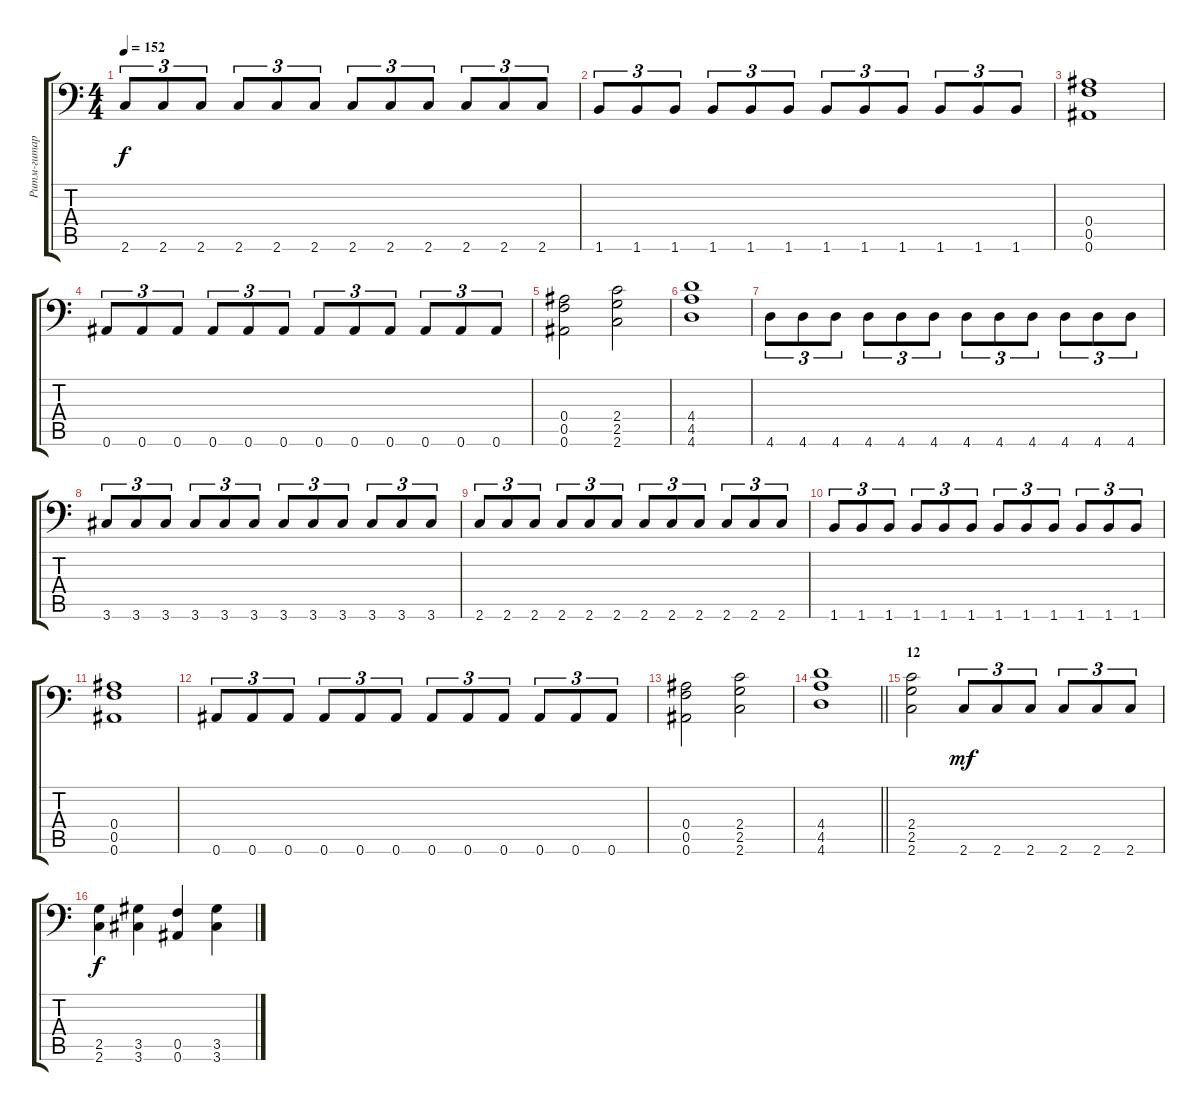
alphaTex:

\track ("Ритм-гитара" "Ритм-гитар") {instrument overdrivenguitar}
\staff {score tabs}
\tuning (C4 G3 Eb3 Bb2 F2 Bb1) {hide}
\ts (4 4)
\tempo 152
\clef f4
\ks c
2.6.8{tu (3 2) dy f} 2.6.8{tu (3 2)} 2.6.8{tu (3 2)} 2.6.8{tu (3 2)} 2.6.8{tu (3 2)} 2.6.8{tu (3 2)} 2.6.8{tu (3 2)} 2.6.8{tu (3 2)} 2.6.8{tu (3 2)} 2.6.8{tu (3 2)} 2.6.8{tu (3 2)} 2.6.8{tu (3 2)} |
1.6.8{tu (3 2)} 1.6.8{tu (3 2)} 1.6.8{tu (3 2)} 1.6.8{tu (3 2)} 1.6.8{tu (3 2)} 1.6.8{tu (3 2)} 1.6.8{tu (3 2)} 1.6.8{tu (3 2)} 1.6.8{tu (3 2)} 1.6.8{tu (3 2)} 1.6.8{tu (3 2)} 1.6.8{tu (3 2)} |
(0.4 0.5 0.6).1 |
0.6.8{tu (3 2)} 0.6.8{tu (3 2)} 0.6.8{tu (3 2)} 0.6.8{tu (3 2)} 0.6.8{tu (3 2)} 0.6.8{tu (3 2)} 0.6.8{tu (3 2)} 0.6.8{tu (3 2)} 0.6.8{tu (3 2)} 0.6.8{tu (3 2)} 0.6.8{tu (3 2)} 0.6.8{tu (3 2)} |
(0.4 0.5 0.6).2 (2.4 2.5 2.6).2 |
(4.4 4.5 4.6).1 |
4.6.8{tu (3 2)} 4.6.8{tu (3 2)} 4.6.8{tu (3 2)} 4.6.8{tu (3 2)} 4.6.8{tu (3 2)} 4.6.8{tu (3 2)} 4.6.8{tu (3 2)} 4.6.8{tu (3 2)} 4.6.8{tu (3 2)} 4.6.8{tu (3 2)} 4.6.8{tu (3 2)} 4.6.8{tu (3 2)} |
3.6.8{tu (3 2)} 3.6.8{tu (3 2)} 3.6.8{tu (3 2)} 3.6.8{tu (3 2)} 3.6.8{tu (3 2)} 3.6.8{tu (3 2)} 3.6.8{tu (3 2)} 3.6.8{tu (3 2)} 3.6.8{tu (3 2)} 3.6.8{tu (3 2)} 3.6.8{tu (3 2)} 3.6.8{tu (3 2)} |
2.6.8{tu (3 2)} 2.6.8{tu (3 2)} 2.6.8{tu (3 2)} 2.6.8{tu (3 2)} 2.6.8{tu (3 2)} 2.6.8{tu (3 2)} 2.6.8{tu (3 2)} 2.6.8{tu (3 2)} 2.6.8{tu (3 2)} 2.6.8{tu (3 2)} 2.6.8{tu (3 2)} 2.6.8{tu (3 2)} |
1.6.8{tu (3 2)} 1.6.8{tu (3 2)} 1.6.8{tu (3 2)} 1.6.8{tu (3 2)} 1.6.8{tu (3 2)} 1.6.8{tu (3 2)} 1.6.8{tu (3 2)} 1.6.8{tu (3 2)} 1.6.8{tu (3 2)} 1.6.8{tu (3 2)} 1.6.8{tu (3 2)} 1.6.8{tu (3 2)} |
(0.4 0.5 0.6).1 |
0.6.8{tu (3 2)} 0.6.8{tu (3 2)} 0.6.8{tu (3 2)} 0.6.8{tu (3 2)} 0.6.8{tu (3 2)} 0.6.8{tu (3 2)} 0.6.8{tu (3 2)} 0.6.8{tu (3 2)} 0.6.8{tu (3 2)} 0.6.8{tu (3 2)} 0.6.8{tu (3 2)} 0.6.8{tu (3 2)} |
(0.4 0.5 0.6).2 (2.4 2.5 2.6).2 |
\barLineRight lightlight
(4.4 4.5 4.6).1 |
\section ("" "12")
(2.4 2.5 2.6).2 2.6.8{tu (3 2) dy mf} 2.6.8{tu (3 2)} 2.6.8{tu (3 2)} 2.6.8{tu (3 2)} 2.6.8{tu (3 2)} 2.6.8{tu (3 2)} |
(2.5 2.6).4{dy f} (3.5 3.6).4 (0.5 0.6).4 (3.5 3.6).4
